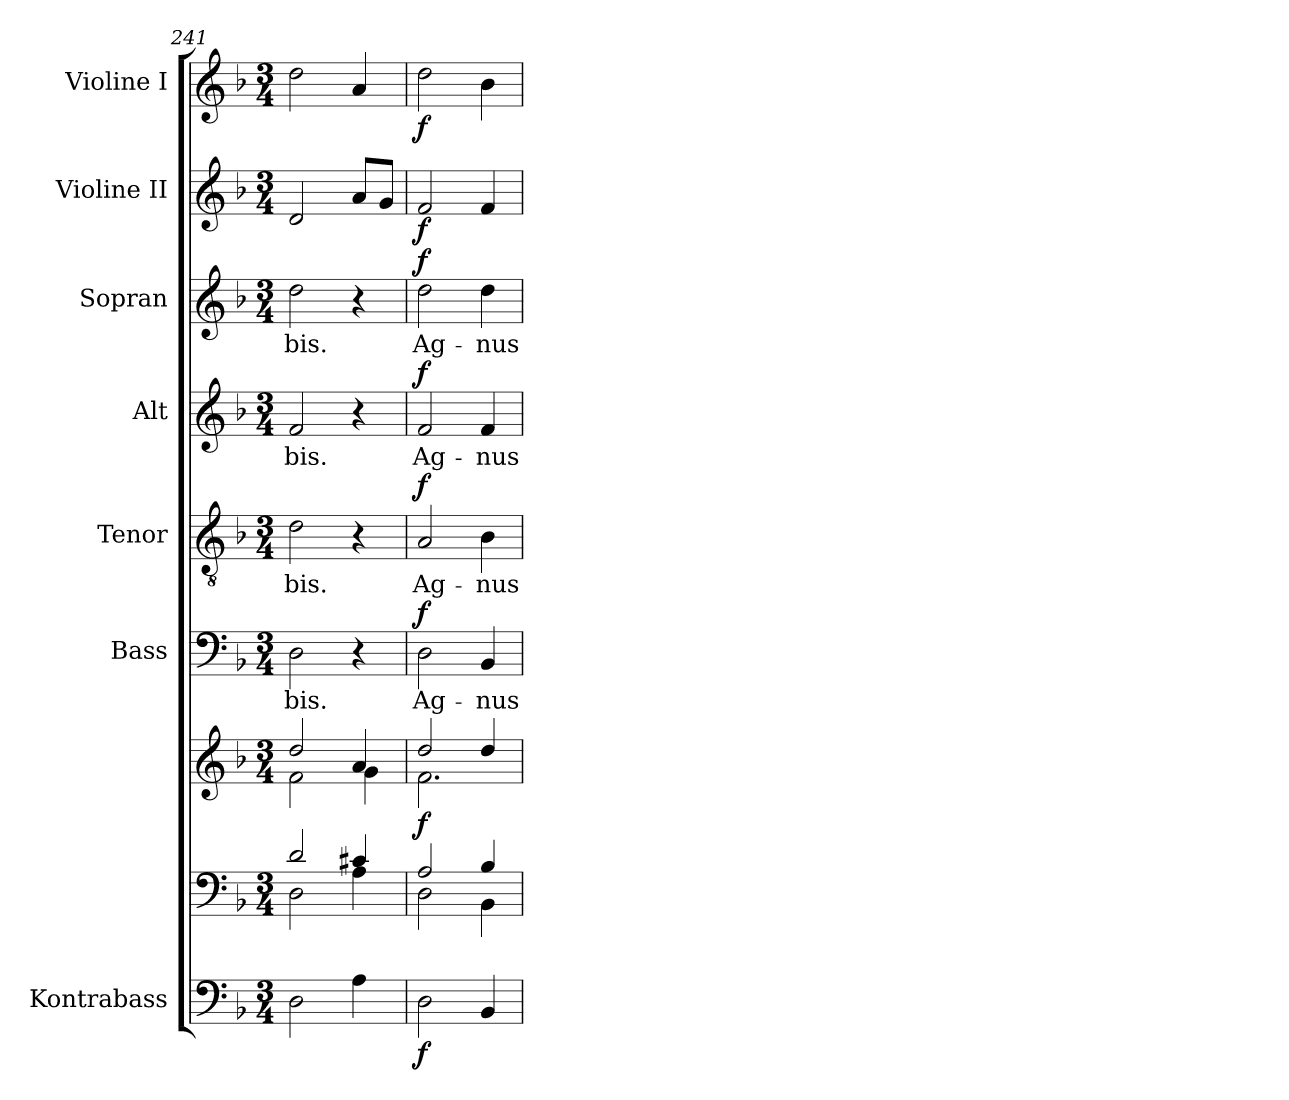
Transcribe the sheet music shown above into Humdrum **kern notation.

**kern	**dynam	**kern	**kern	**dynam	**kern	**text	**dynam	**kern	**text	**dynam	**kern	**text	**dynam	**kern	**text	**dynam	**kern	**dynam	**kern	**dynam
*part8	*part8	*part7	*part7	*part7	*part6	*part6	*part6	*part5	*part5	*part5	*part4	*part4	*part4	*part3	*part3	*part3	*part2	*part2	*part1	*part1
*staff9	*staff9	*staff8	*staff7	*staff7/8	*staff6	*staff6	*staff6	*staff5	*staff5	*staff5	*staff4	*staff4	*staff4	*staff3	*staff3	*staff3	*staff2	*staff2	*staff1	*staff1
*I"Kontrabass	*	*	*	*	*I"Bass	*	*	*I"Tenor	*	*	*I"Alt	*	*	*I"Sopran	*	*	*I"Violine II	*	*I"Violine I	*
*I'Kb.	*	*	*	*	*I'B.	*	*	*I'T.	*	*	*I'A.	*	*	*I'S.	*	*	*I'Vl. II	*	*I'Vl. I	*
*clefF4	*	*clefF4	*clefG2	*	*clefF4	*	*	*clefGv2	*	*	*clefG2	*	*	*clefG2	*	*	*clefG2	*	*clefG2	*
*ITrd7c12	*	*	*	*	*	*	*	*	*	*	*	*	*	*	*	*	*	*	*	*
*k[b-]	*	*k[b-]	*k[b-]	*	*k[b-]	*	*	*k[b-]	*	*	*k[b-]	*	*	*k[b-]	*	*	*k[b-]	*	*k[b-]	*
*F:	*	*F:	*F:	*	*F:	*	*	*F:	*	*	*F:	*	*	*F:	*	*	*F:	*	*F:	*
*M3/4	*	*M3/4	*M3/4	*	*M3/4	*	*	*M3/4	*	*	*M3/4	*	*	*M3/4	*	*	*M3/4	*	*M3/4	*
=241	=241	=241	=241	=241	=241	=241	=241	=241	=241	=241	=241	=241	=241	=241	=241	=241	=241	=241	=241	=241
*	*	*^	*^	*	*	*	*	*	*	*	*	*	*	*	*	*	*	*	*	*
!	!	!	!	!	!	!	!	!LO:LY:b	!	!	!LO:LY:b	!	!	!LO:LY:b	!	!	!LO:LY:b	!	!	!	!	!
2DD\	.	2d/	2D\	2dd/	2f\	.	2D\	-bis.	.	2d\	-bis.	.	2f/	-bis.	.	2dd\	-bis.	.	2d/	.	2dd\	.
4AA\	.	4c#X/	4A\	4a/	4g\	.	4r	.	.	4r	.	.	4r	.	.	4r	.	.	8a/L	.	4a/	.
.	.	.	.	.	.	.	.	.	.	.	.	.	.	.	.	.	.	.	8g/J	.	.	.
=242	=242	=242	=242	=242	=242	=242	=242	=242	=242	=242	=242	=242	=242	=242	=242	=242	=242	=242	=242	=242	=242	=242
!	!LO:DY:b	!	!	!	!	!LO:DY:b	!	!LO:LY:b	!LO:DY:a	!	!LO:LY:b	!LO:DY:a	!	!LO:LY:b	!LO:DY:a	!	!LO:LY:b	!LO:DY:a	!	!LO:DY:b	!	!LO:DY:b
2DD\	f	2A/	2D\	2dd/	2.f\	f	2D\	Ag-	f	2A/	Ag-	f	2f/	Ag-	f	2dd\	Ag-	f	2f/	f	2dd\	f
!	!	!	!	!	!	!	!	!LO:LY:b	!	!	!LO:LY:b	!	!	!LO:LY:b	!	!	!LO:LY:b	!	!	!	!	!
4BBB-/	.	4B-/	4BB-\	4dd/	.	.	4BB-/	-nus	.	4B-\	-nus	.	4f/	-nus	.	4dd\	-nus	.	4f/	.	4b-\	.
*	*	*v	*v	*	*	*	*	*	*	*	*	*	*	*	*	*	*	*	*	*	*	*
*	*	*	*v	*v	*	*	*	*	*	*	*	*	*	*	*	*	*	*	*	*	*
=	=	=	=	=	=	=	=	=	=	=	=	=	=	=	=	=	=	=	=	=
*-	*-	*-	*-	*-	*-	*-	*-	*-	*-	*-	*-	*-	*-	*-	*-	*-	*-	*-	*-	*-
